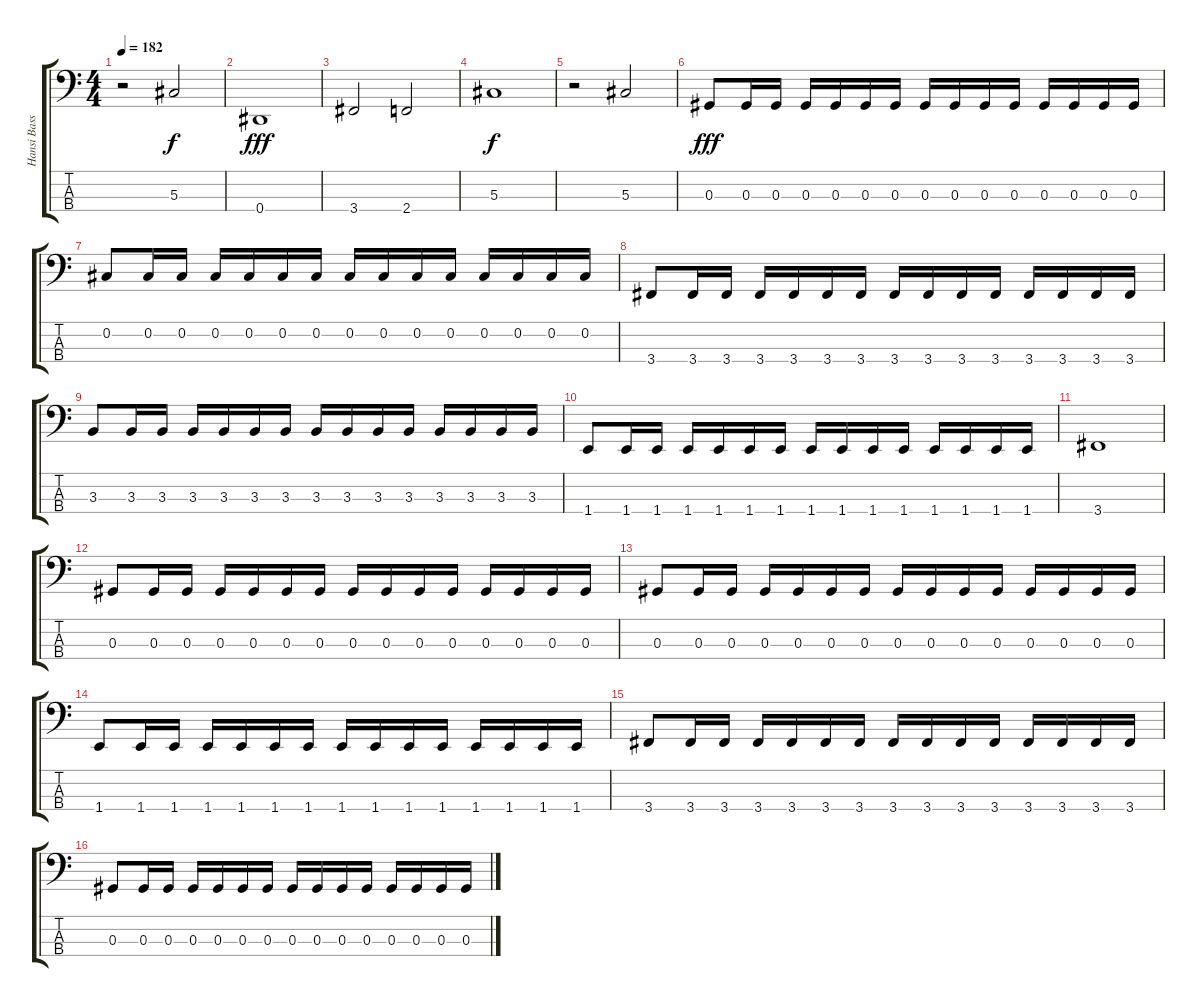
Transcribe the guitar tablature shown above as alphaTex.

\track ("Hansi Bass" "Hansi Bass") {instrument electricbasspick}
\staff {score tabs}
\tuning (Gb2 Db2 Ab1 Eb1) {hide}
\ts (4 4)
\tempo 182
\clef f4
\ks c
r.2{dy f} 5.3.2 |
0.4.1{dy fff} |
3.4.2 2.4.2 |
5.3.1{dy f} |
r.2 5.3.2 |
0.3.8{dy fff} 0.3.16 0.3.16 0.3.16 0.3.16 0.3.16 0.3.16 0.3.16 0.3.16 0.3.16 0.3.16 0.3.16 0.3.16 0.3.16 0.3.16 |
0.2.8 0.2.16 0.2.16 0.2.16 0.2.16 0.2.16 0.2.16 0.2.16 0.2.16 0.2.16 0.2.16 0.2.16 0.2.16 0.2.16 0.2.16 |
3.4.8 3.4.16 3.4.16 3.4.16 3.4.16 3.4.16 3.4.16 3.4.16 3.4.16 3.4.16 3.4.16 3.4.16 3.4.16 3.4.16 3.4.16 |
3.3.8 3.3.16 3.3.16 3.3.16 3.3.16 3.3.16 3.3.16 3.3.16 3.3.16 3.3.16 3.3.16 3.3.16 3.3.16 3.3.16 3.3.16 |
1.4.8 1.4.16 1.4.16 1.4.16 1.4.16 1.4.16 1.4.16 1.4.16 1.4.16 1.4.16 1.4.16 1.4.16 1.4.16 1.4.16 1.4.16 |
3.4.1 |
0.3.8 0.3.16 0.3.16 0.3.16 0.3.16 0.3.16 0.3.16 0.3.16 0.3.16 0.3.16 0.3.16 0.3.16 0.3.16 0.3.16 0.3.16 |
0.3.8 0.3.16 0.3.16 0.3.16 0.3.16 0.3.16 0.3.16 0.3.16 0.3.16 0.3.16 0.3.16 0.3.16 0.3.16 0.3.16 0.3.16 |
1.4.8 1.4.16 1.4.16 1.4.16 1.4.16 1.4.16 1.4.16 1.4.16 1.4.16 1.4.16 1.4.16 1.4.16 1.4.16 1.4.16 1.4.16 |
3.4.8 3.4.16 3.4.16 3.4.16 3.4.16 3.4.16 3.4.16 3.4.16 3.4.16 3.4.16 3.4.16 3.4.16 3.4.16 3.4.16 3.4.16 |
0.3.8 0.3.16 0.3.16 0.3.16 0.3.16 0.3.16 0.3.16 0.3.16 0.3.16 0.3.16 0.3.16 0.3.16 0.3.16 0.3.16 0.3.16
